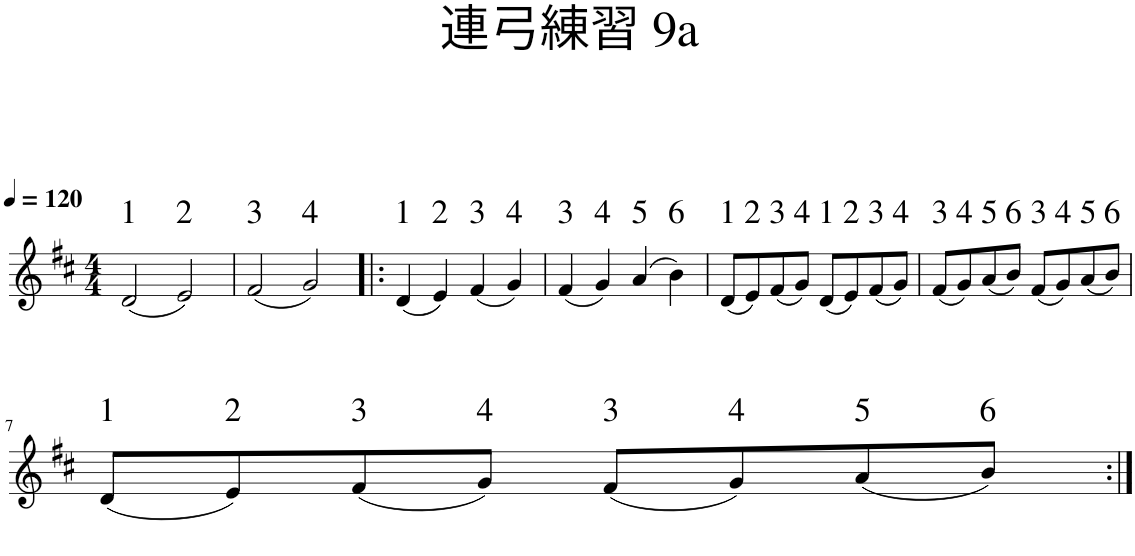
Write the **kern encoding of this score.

**kern	**text
*part1	*part1
*staff1	*staff1
*I"小提琴	*
*clefG2	*
*k[f#c#]	*
*M4/4	*
*MM120	*
=1	=1
!	!LO:LY:a
(2d/	1
!	!LO:LY:a
2e/)	2
=2	=2
!	!LO:LY:a
(2f#/	3
!	!LO:LY:a
2g/)	4
=3!|:	=3!|:
!	!LO:LY:a
(4d/	1
!	!LO:LY:a
4e/)	2
!	!LO:LY:a
(4f#/	3
!	!LO:LY:a
4g/)	4
=4	=4
!	!LO:LY:a
(4f#/	3
!	!LO:LY:a
4g/)	4
!	!LO:LY:a
(4a/	5
!	!LO:LY:a
4b\)	6
=5	=5
!	!LO:LY:a
(8d/L	1
!	!LO:LY:a
8e/)	2
!	!LO:LY:a
(8f#/	3
!	!LO:LY:a
8g/J)	4
!	!LO:LY:a
(8d/L	1
!	!LO:LY:a
8e/)	2
!	!LO:LY:a
(8f#/	3
!	!LO:LY:a
8g/J)	4
=6	=6
!	!LO:LY:a
(8f#/L	3
!	!LO:LY:a
8g/)	4
!	!LO:LY:a
(8a/	5
!	!LO:LY:a
8b/J)	6
!	!LO:LY:a
(8f#/L	3
!	!LO:LY:a
8g/)	4
!	!LO:LY:a
(8a/	5
!	!LO:LY:a
8b/J)	6
!!LO:LB:g=z
=7	=7
!	!LO:LY:a
(8d/L	1
!	!LO:LY:a
8e/)	2
!	!LO:LY:a
(8f#/	3
!	!LO:LY:a
8g/J)	4
!	!LO:LY:a
(8f#/L	3
!	!LO:LY:a
8g/)	4
!	!LO:LY:a
(8a/	5
!	!LO:LY:a
8b/J)	6
=:|!	=:|!
*-	*-
